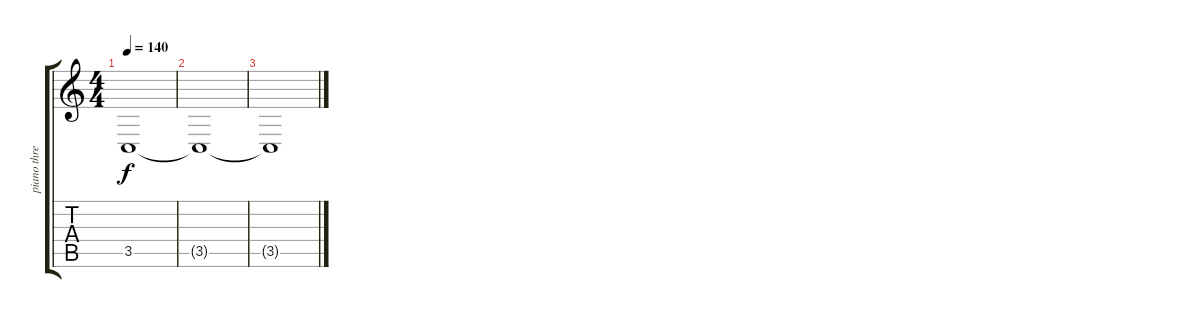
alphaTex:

\track ("piano three" "piano thre") {instrument acousticgrandpiano}
\staff {score tabs}
\tuning (E4 B3 G3 D3 A2 E2) {hide}
\ts (4 4)
\tempo 140
\clef g2
\ks c
3.5{t}.1{dy f} |
3.5{t}.1 |
3.5{t}.1
